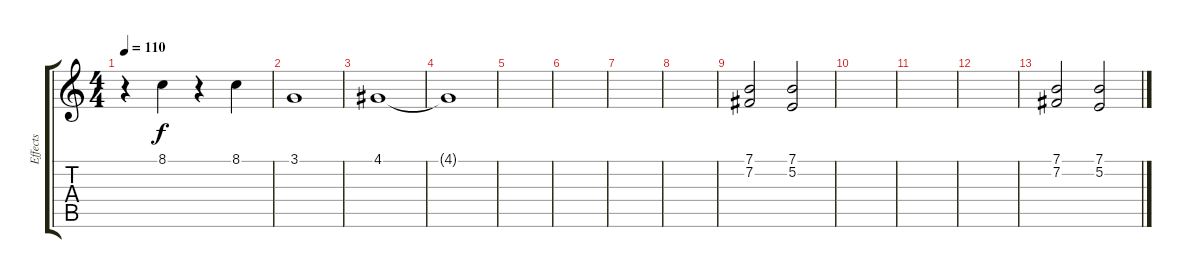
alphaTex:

\track ("Effects" "Effects") {instrument lead1square}
\staff {score tabs}
\tuning (E4 B3 G3 D3 A2 E2) {hide}
\ts (4 4)
\tempo 110
\clef g2
\ks c
r.4{dy f} 8.1.4 r.4 8.1.4 |
3.1.1 |
4.1.1 |
4.1{t}.1 |
|
|
|
|
(7.1 7.2).2 (7.1 5.2).2 |
|
|
|
(7.1 7.2).2 (7.1 5.2).2
